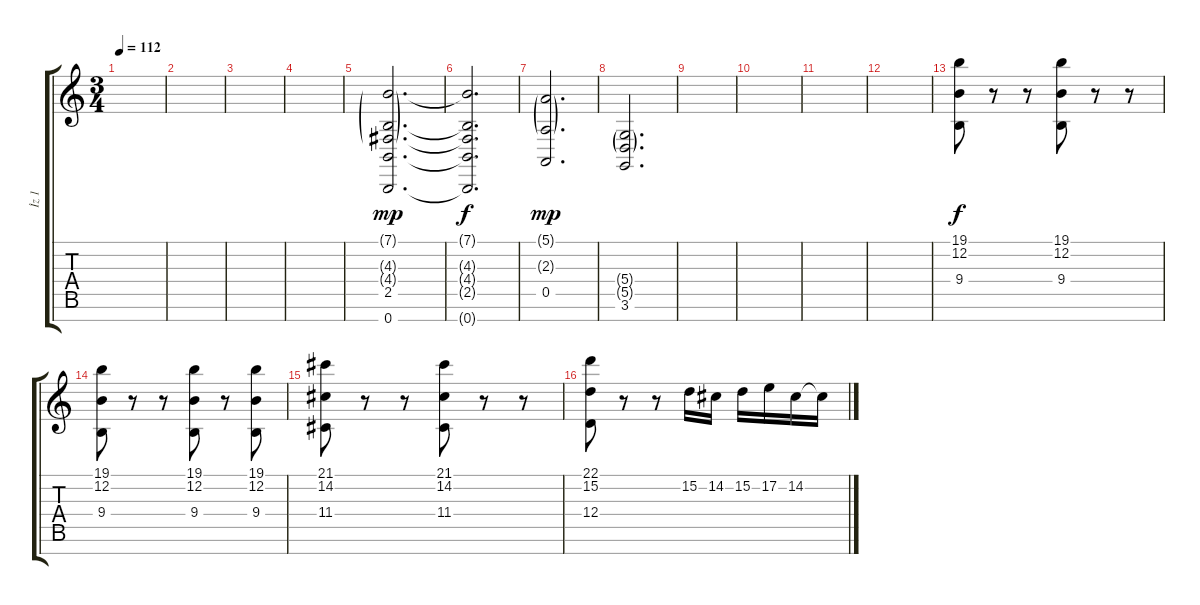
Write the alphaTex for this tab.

\track ("İz 1" "İz 1") {instrument stringensemble1}
\staff {score tabs}
\tuning (E4 B3 G3 D3 A2 E2 B1) {hide}
\ts (3 4)
\tempo 112
\clef g2
\ks c
|
|
|
|
(7.1{g} 4.3{g} 4.4{g} 2.5 0.7).2{d dy mp volume 13 instrument stringensemble2} |
(7.1{t} 4.3{t} 4.4{t} 2.5{t} 0.7{t}).2{d dy f} |
(5.1{g} 2.3{g} 0.5).2{d dy mp} |
(5.4{g} 5.5{g} 3.6).2{d} |
|
|
|
|
(19.1 12.2 9.4).8{dy f instrument violin} r.8 r.8 (19.1 12.2 9.4).8 r.8 r.8 |
(19.1 12.2 9.4).8{instrument violin} r.8 r.8 (19.1 12.2 9.4).8 r.8 (19.1 12.2 9.4).8 |
(21.1 14.2 11.4).8{instrument violin} r.8 r.8 (21.1 14.2 11.4).8 r.8 r.8 |
(22.1 15.2 12.4).8{instrument violin} r.8 r.8 15.2.16 14.2.16 15.2.16 17.2.16 14.2.16 14.2{t}.16
